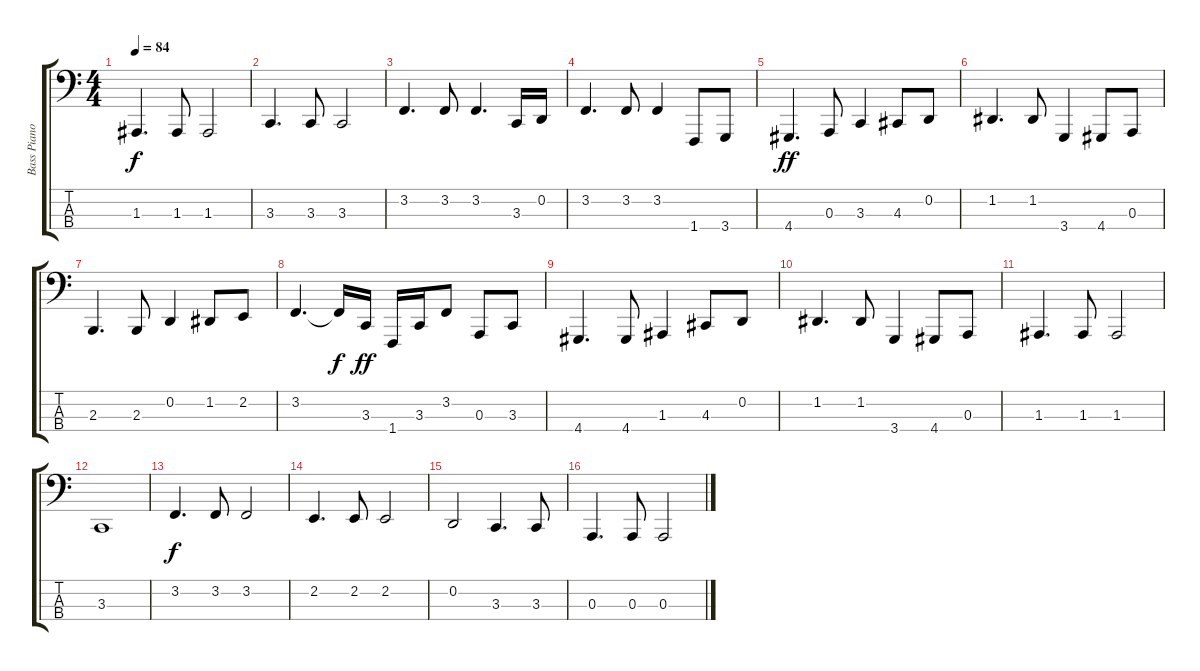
\track ("Bass Piano" "Bass Piano") {instrument acousticgrandpiano}
\staff {score tabs}
\tuning (G2 D2 A1 E1) {hide}
\ts (4 4)
\tempo 84
\clef f4
\ks c
1.3.4{d dy f} 1.3.8 1.3.2 |
3.3.4{d} 3.3.8 3.3.2 |
3.2.4{d} 3.2.8 3.2.4{d} 3.3.16 0.2.16 |
3.2.4{d} 3.2.8 3.2.4 1.4.8 3.4.8 |
4.4.4{d dy ff} 0.3.8 3.3.4 4.3.8 0.2.8 |
1.2.4{d} 1.2.8 3.4.4 4.4.8 0.3.8 |
2.3.4{d} 2.3.8 0.2.4 1.2.8 2.2.8 |
3.2.4{d} 3.2{t}.16{dy f} 3.3.16{dy ff} 1.4.16 3.3.16 3.2.8 0.3.8 3.3.8 |
4.4.4{d} 4.4.8 1.3.4 4.3.8 0.2.8 |
1.2.4{d} 1.2.8 3.4.4 4.4.8 0.3.8 |
1.3.4{d} 1.3.8 1.3.2 |
3.3.1 |
3.2.4{d dy f} 3.2.8 3.2.2 |
2.2.4{d} 2.2.8 2.2.2 |
0.2.2 3.3.4{d} 3.3.8 |
0.3.4{d} 0.3.8 0.3.2
